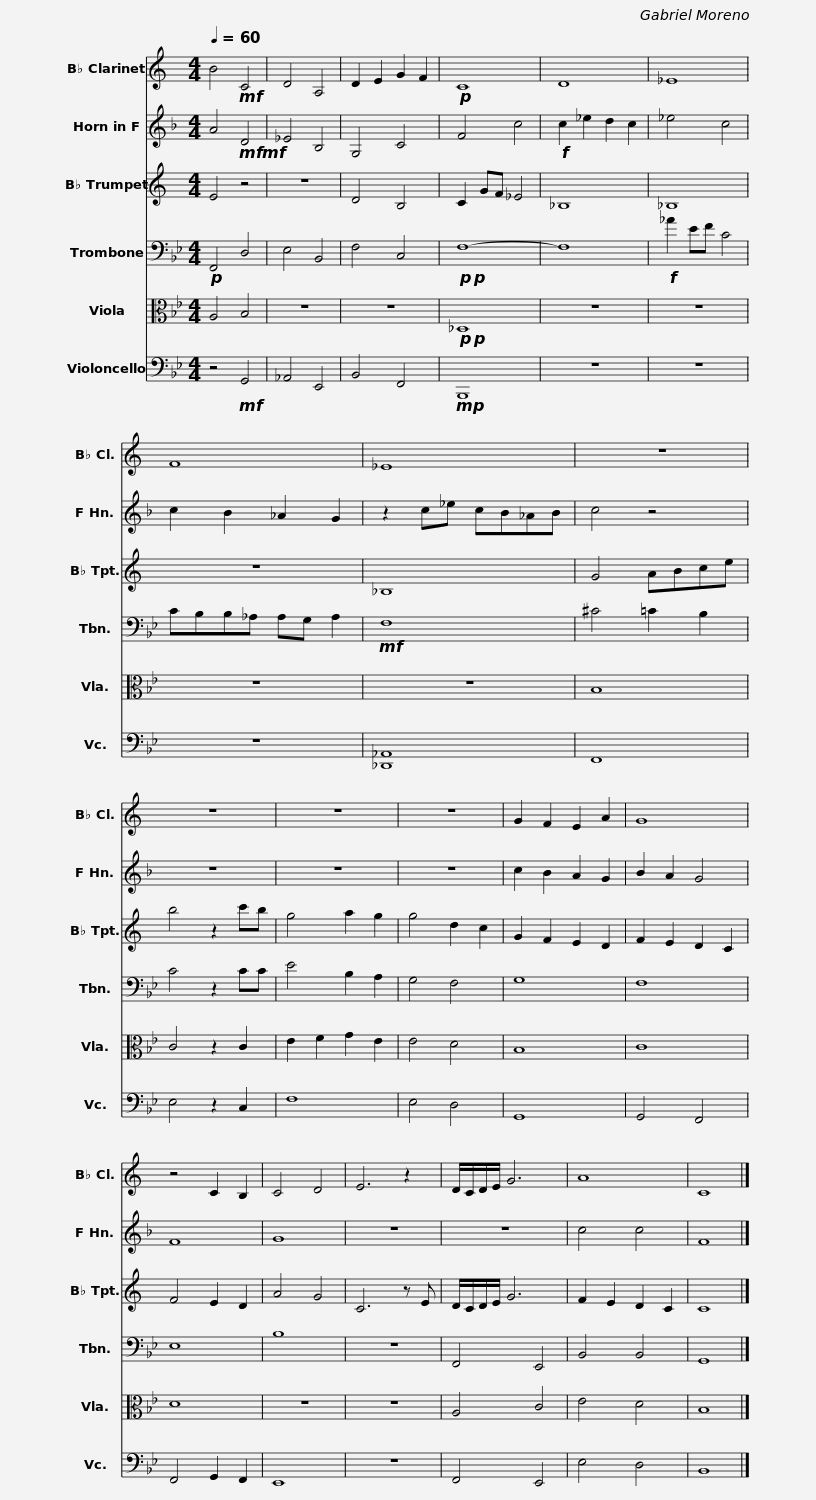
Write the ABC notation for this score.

X:1
%%score 1 2 3 4 5 6
L:1/8
Q:1/4=60
M:4/4
I:linebreak $
K:Bb
V:1 treble transpose=-2
V:2 treble transpose=-7
V:3 treble transpose=-2
V:4 bass
V:5 alto
V:6 bass
V:1
[K:C] B4!mf! C4 | D4 A,4 | D2 E2 G2 F2 |!p! C8 | D8 | %5
 _E8 | F8 |$ _E8 | z8 | z8 | %10
 z8 | z8 | G2 F2 E2 A2 | G8 | z4 C2 B,2 |$ %15
 C4 D4 | E6 z2 | D/C/D/E/ G6 | A8 | C8 |] %20
V:2
[K:F] A4!mf!!mf! D4 | _E4 B,4 | G,4 C4 | F4 c4 |!f! c2 _e2 d2 c2 | %5
 _e4 c4 | c2 B2 _A2 G2 |$ z2 c_e cB_AB | c4 z4 | z8 | %10
 z8 | z8 | c2 B2 A2 G2 | B2 A2 G4 | F8 |$ %15
 G8 | z8 | z8 | c4 c4 | F8 |] %20
V:3
[K:C] E4 z4 | z8 | D4 B,4 | C2 GF _E4 | _B,8 | %5
 _B,8 | z8 |$ _B,8 | G4 ABce | b4 z2 c'b | %10
 g4 a2 g2 | g4 d2 c2 | G2 F2 E2 D2 | F2 E2 D2 C2 | F4 E2 D2 |$ %15
 A4 G4 | C6 z E | D/C/D/E/ G6 | F2 E2 D2 C2 | C8 |] %20
V:4
!p! F,,4 D,4 | E,4 B,,4 | F,4 C,4 |!p!!p! F,8- | F,8 | %5
!f! _A2 EF C4 | CB,B,_A, A,G, A,2 |$!mf! F,8 | ^C4 =C2 B,2 | C4 z2 CC | %10
 E4 B,2 A,2 | G,4 F,4 | G,8 | F,8 | E,8 |$ %15
 B,8 | z8 | F,,4 E,,4 | B,,4 B,,4 | G,,8 |] %20
V:5
 A,4 B,4 | z8 | z8 |!p!!p! _D,8 | z8 | %5
 z8 | z8 |$ z8 | B,8 | C4 z2 C2 | %10
 E2 F2 G2 E2 | E4 D4 | B,8 | C8 | D8 |$ %15
 z8 | z8 | A,4 C4 | E4 D4 | B,8 |] %20
V:6
 z4!mf! G,,4 | _A,,4 E,,4 | B,,4 F,,4 |!mp! B,,,8 | z8 | %5
 z8 | z8 |$ [_D,,_A,,]8 | F,,8 | E,4 z2 C,2 | %10
 F,8 | E,4 D,4 | G,,8 | G,,4 F,,4 | F,,4 G,,2 F,,2 |$ %15
 E,,8 | z8 | F,,4 E,,4 | E,4 D,4 | B,,8 |] %20
